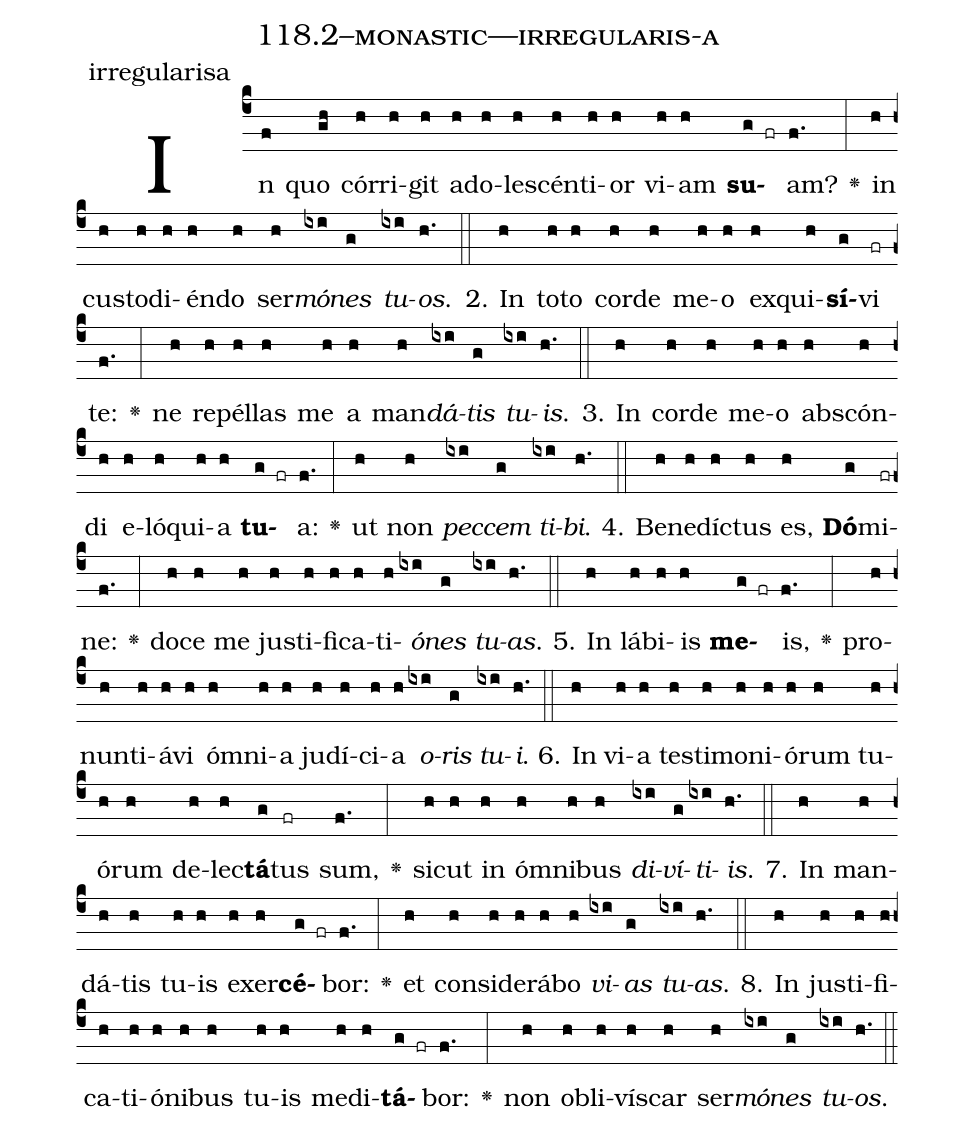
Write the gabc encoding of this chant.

name: 118.2--monastic---irregularis-a;
annotation: irregularisa;
%%
(c4)In(f) quo(gh) cór(h)ri(h)git(h) ad(h)o(h)le(h)scén(h)ti(h)or(h) vi(h)am(h) <b>su</b>(g fr)am?(f.) <v>\greheightstar</v>(:) in(h) cus(h)to(h)di(h)én(h)do(h) ser(h)<i>mó</i>(ixi)<i>nes</i>(g) <i>tu</i>(ixi)<i>os</i>.(h.) (::)
2. In(h) to(h)to(h) cor(h)de(h) me(h)o(h) ex(h)qui(h)<b>sí</b>(g)vi(fr) te:(f.) <v>\greheightstar</v>(:) ne(h) re(h)pél(h)las(h) me(h) a(h) man(h)<i>dá</i>(ixi)<i>tis</i>(g) <i>tu</i>(ixi)<i>is</i>.(h.) (::)
3. In(h) cor(h)de(h) me(h)o(h) abs(h)cón(h)di(h) e(h)ló(h)qui(h)a(h) <b>tu</b>(g fr)a:(f.) <v>\greheightstar</v>(:) ut(h) non(h) <i>pec</i>(ixi)<i>cem</i>(g) <i>ti</i>(ixi)<i>bi</i>.(h.) (::)
4. Be(h)ne(h)díc(h)tus(h) es,(h) <b>Dó</b>(g)mi(fr)ne:(f.) <v>\greheightstar</v>(:) do(h)ce(h) me(h) jus(h)ti(h)fi(h)ca(h)ti(h)<i>ó</i>(ixi)<i>nes</i>(g) <i>tu</i>(ixi)<i>as</i>.(h.) (::)
5. In(h) lá(h)bi(h)is(h) <b>me</b>(g fr)is,(f.) <v>\greheightstar</v>(:) pro(h)nun(h)ti(h)á(h)vi(h) óm(h)ni(h)a(h) ju(h)dí(h)ci(h)a(h) <i>o</i>(ixi)<i>ris</i>(g) <i>tu</i>(ixi)<i>i</i>.(h.) (::)
6. In(h) vi(h)a(h) tes(h)ti(h)mo(h)ni(h)ó(h)rum(h) tu(h)ó(h)rum(h) de(h)lec(h)<b>tá</b>(g)tus(fr) sum,(f.) <v>\greheightstar</v>(:) sic(h)ut(h) in(h) óm(h)ni(h)bus(h) <i>di</i>(ixi)<i>ví</i>(g)<i>ti</i>(ixi)<i>is</i>.(h.) (::)
7. In(h) man(h)dá(h)tis(h) tu(h)is(h) ex(h)er(h)<b>cé</b>(g fr)bor:(f.) <v>\greheightstar</v>(:) et(h) con(h)si(h)de(h)rá(h)bo(h) <i>vi</i>(ixi)<i>as</i>(g) <i>tu</i>(ixi)<i>as</i>.(h.) (::)
8. In(h) jus(h)ti(h)fi(h)ca(h)ti(h)ó(h)ni(h)bus(h) tu(h)is(h) me(h)di(h)<b>tá</b>(g fr)bor:(f.) <v>\greheightstar</v>(:) non(h) ob(h)li(h)vís(h)car(h) ser(h)<i>mó</i>(ixi)<i>nes</i>(g) <i>tu</i>(ixi)<i>os</i>.(h.) (::)
